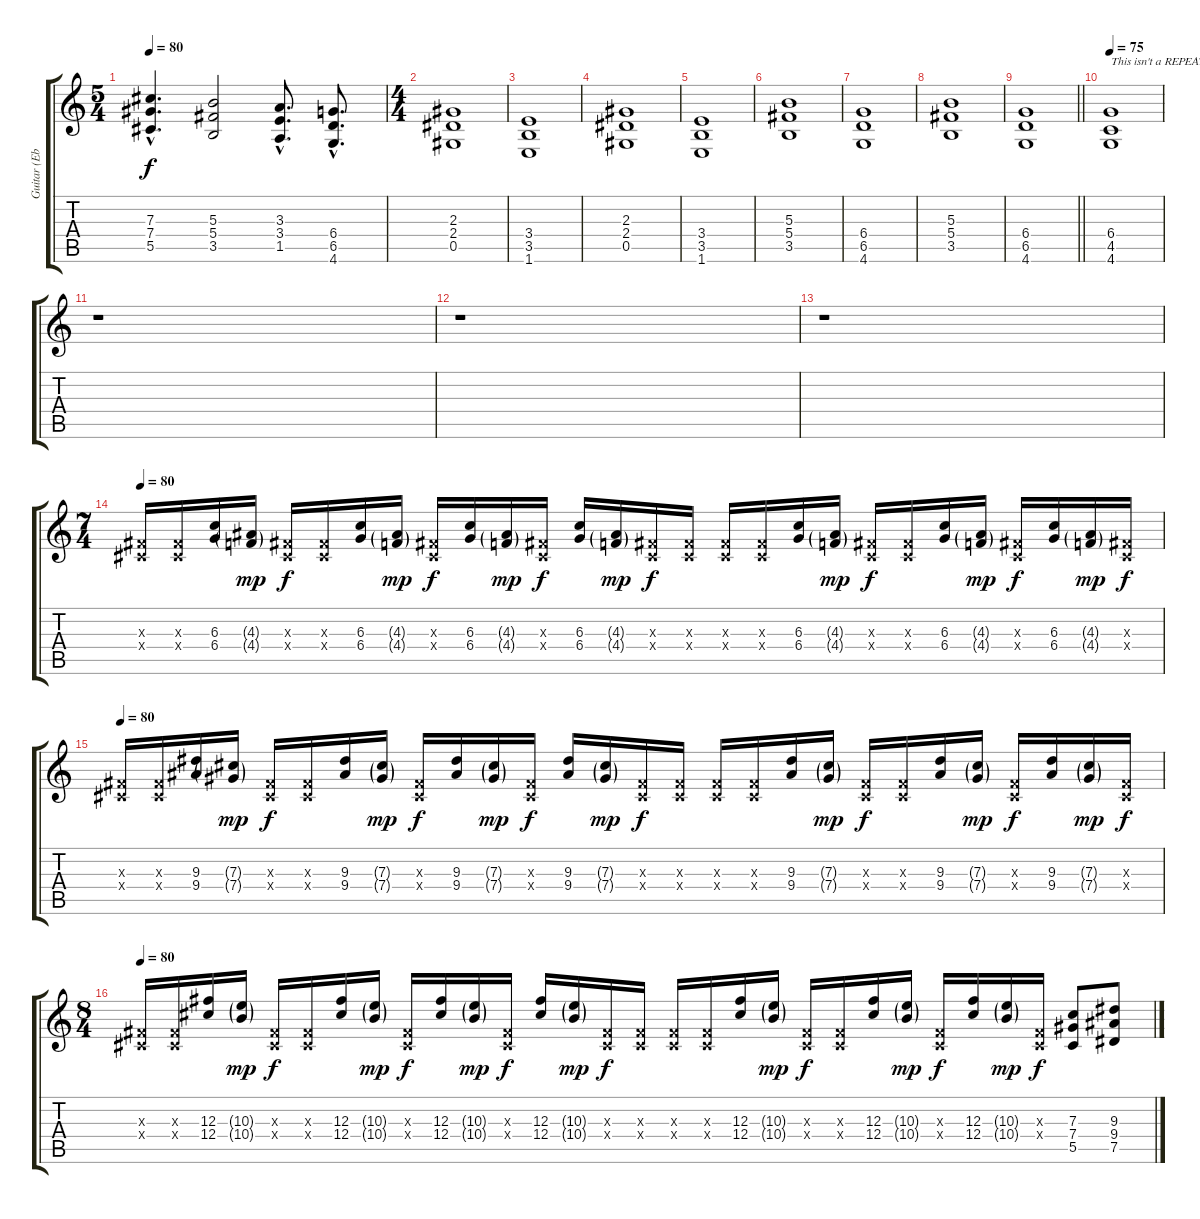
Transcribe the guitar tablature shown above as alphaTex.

\track ("Guitar (Eb)" "Guitar (Eb") {instrument distortionguitar}
\staff {score tabs}
\tuning (Eb4 Bb3 Gb3 Db3 Ab2 Eb2) {hide}
\ts (5 4)
\tempo 80
\clef g2
\ks c
(7.3{hac} 7.4{hac} 5.5{hac}).4{d dy f} (5.3 5.4 3.5).2 (3.3{hac} 3.4{hac} 1.5{hac}).8{d} (6.4{hac} 6.5{hac} 4.6{hac}).8{d} |
\ts (4 4)
(2.3 2.4 0.5).1 |
(3.4 3.5 1.6).1 |
(2.3 2.4 0.5).1 |
(3.4 3.5 1.6).1 |
(5.3 5.4 3.5).1 |
(6.4 6.5 4.6).1 |
(5.3 5.4 3.5).1 |
\barLineRight lightlight
(6.4 6.5 4.6).1 |
\tempo 75
(6.4 4.5 4.6).1{txt "This isn't a REPEAT - skip the 4-bar thing"} |
r.1 |
r.1 |
r.1 |
\ts (7 4)
\tempo 80
(0.3{x} 0.4{x}).16 (0.3{x} 0.4{x}).16 (6.3 6.4).16 (4.3{g} 4.4{g}).16{dy mp} (0.3{x} 0.4{x}).16{dy f} (0.3{x} 0.4{x}).16 (6.3 6.4).16 (4.3{g} 4.4{g}).16{dy mp} (0.3{x} 0.4{x}).16{dy f} (6.3 6.4).16 (4.3{g} 4.4{g}).16{dy mp} (0.3{x} 0.4{x}).16{dy f} (6.3 6.4).16 (4.3{g} 4.4{g}).16{dy mp} (0.3{x} 0.4{x}).16{dy f} (0.3{x} 0.4{x}).16 (0.3{x} 0.4{x}).16 (0.3{x} 0.4{x}).16 (6.3 6.4).16 (4.3{g} 4.4{g}).16{dy mp} (0.3{x} 0.4{x}).16{dy f} (0.3{x} 0.4{x}).16 (6.3 6.4).16 (4.3{g} 4.4{g}).16{dy mp} (0.3{x} 0.4{x}).16{dy f} (6.3 6.4).16 (4.3{g} 4.4{g}).16{dy mp} (0.3{x} 0.4{x}).16{dy f} |
\tempo 80
(0.3{x} 0.4{x}).16 (0.3{x} 0.4{x}).16 (9.3 9.4).16 (7.3{g} 7.4{g}).16{dy mp} (0.3{x} 0.4{x}).16{dy f} (0.3{x} 0.4{x}).16 (9.3 9.4).16 (7.3{g} 7.4{g}).16{dy mp} (0.3{x} 0.4{x}).16{dy f} (9.3 9.4).16 (7.3{g} 7.4{g}).16{dy mp} (0.3{x} 0.4{x}).16{dy f} (9.3 9.4).16 (7.3{g} 7.4{g}).16{dy mp} (0.3{x} 0.4{x}).16{dy f} (0.3{x} 0.4{x}).16 (0.3{x} 0.4{x}).16 (0.3{x} 0.4{x}).16 (9.3 9.4).16 (7.3{g} 7.4{g}).16{dy mp} (0.3{x} 0.4{x}).16{dy f} (0.3{x} 0.4{x}).16 (9.3 9.4).16 (7.3{g} 7.4{g}).16{dy mp} (0.3{x} 0.4{x}).16{dy f} (9.3 9.4).16 (7.3{g} 7.4{g}).16{dy mp} (0.3{x} 0.4{x}).16{dy f} |
\ts (8 4)
\tempo 80
(0.3{x} 0.4{x}).16 (0.3{x} 0.4{x}).16 (12.3 12.4).16 (10.3{g} 10.4{g}).16{dy mp} (0.3{x} 0.4{x}).16{dy f} (0.3{x} 0.4{x}).16 (12.3 12.4).16 (10.3{g} 10.4{g}).16{dy mp} (0.3{x} 0.4{x}).16{dy f} (12.3 12.4).16 (10.3{g} 10.4{g}).16{dy mp} (0.3{x} 0.4{x}).16{dy f} (12.3 12.4).16 (10.3{g} 10.4{g}).16{dy mp} (0.3{x} 0.4{x}).16{dy f} (0.3{x} 0.4{x}).16 (0.3{x} 0.4{x}).16 (0.3{x} 0.4{x}).16 (12.3 12.4).16 (10.3{g} 10.4{g}).16{dy mp} (0.3{x} 0.4{x}).16{dy f} (0.3{x} 0.4{x}).16 (12.3 12.4).16 (10.3{g} 10.4{g}).16{dy mp} (0.3{x} 0.4{x}).16{dy f} (12.3 12.4).16 (10.3{g} 10.4{g}).16{dy mp} (0.3{x} 0.4{x}).16{dy f} (7.3 7.4 5.5).8 (9.3 9.4 7.5).8
